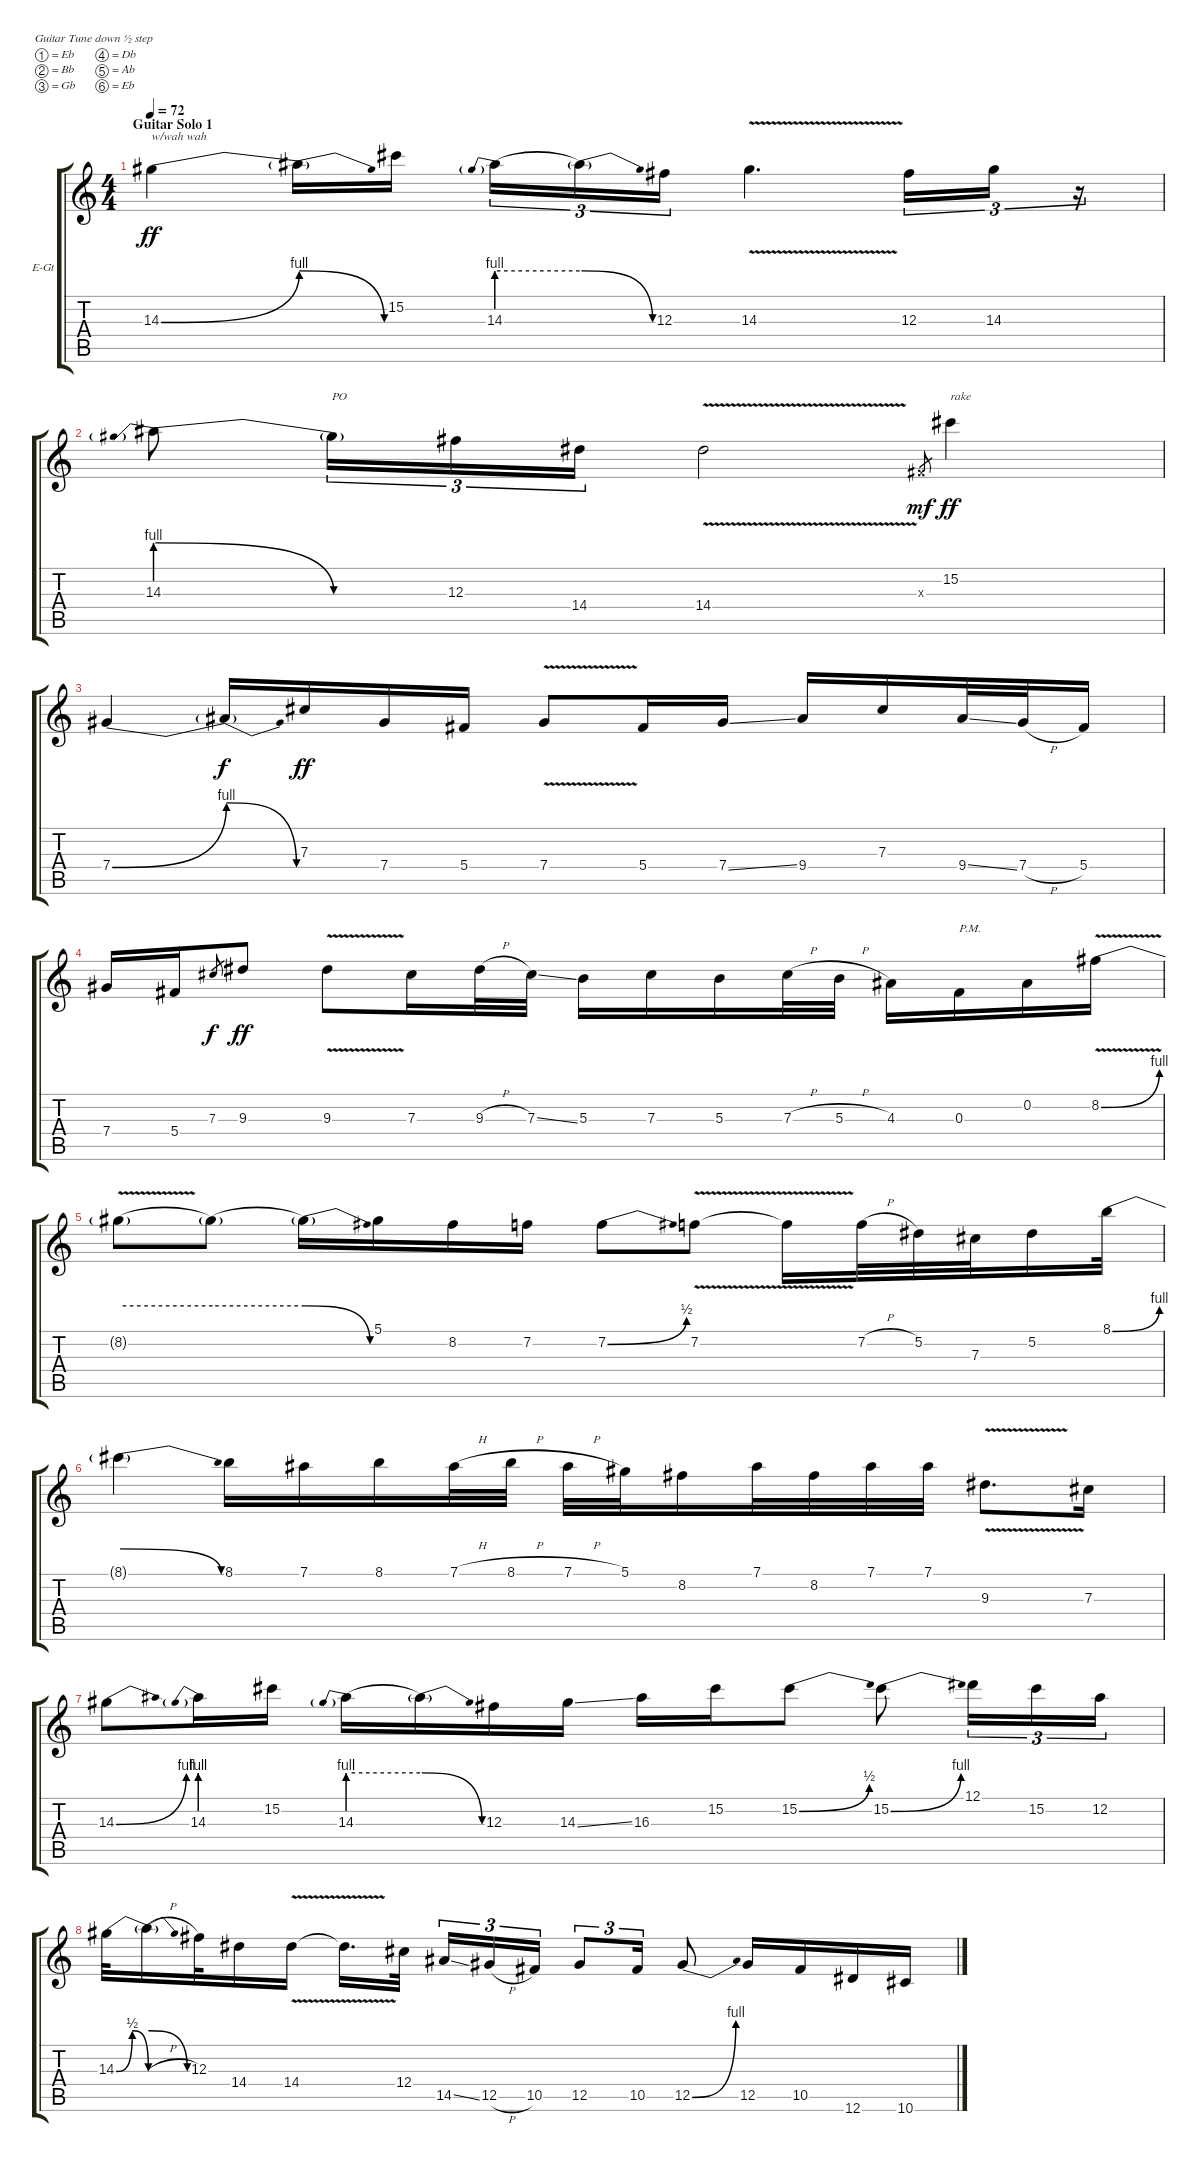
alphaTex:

\bracketExtendMode groupsimilarinstruments
\firstSystemTrackNameOrientation horizontal
\otherSystemsTrackNameOrientation horizontal
\track ("Guitar 1 (Slash)" "E-Gt") {multiBarRest instrument overdrivenguitar}
\staff {score tabs}
\tuning (Eb4 Bb3 Gb3 Db3 Ab2 Eb2)
\ts (4 4)
\section ("" "Guitar Solo 1")
\tempo 72
\clef g2
\ks c
14.3{be (bend 0 0 60 4)}.4{txt "w/wah wah" dy ff} 14.3{be (release 0 4 60 0) t}.16 15.2.16 14.3{be (prebend 0 4 60 4)}.16{tu (3 2)} 14.3{be (release 0 4 60 0) t}.16{tu (3 2)} 12.3.16{tu (3 2)} 14.3{v}.4{d} 12.3.16{tu (3 2)} 14.3.16{tu (3 2)} r.16{tu (3 2)} |
14.3{be (prebendrelease 0 4 60 0)}.8 14.3{be (hold 0 0 60 0) t}.16{tu (3 2) txt "PO"} 12.3.16{tu (3 2)} 14.4.16{tu (3 2)} 14.4{v}.2 0.3{x}.8{gr dy mf} 15.2.4{txt "rake" dy ff} |
7.4{be (bend 0 0 60 4)}.4 7.4{be (release 0 4 60 0) t}.16{dy f} 7.3.16{dy ff} 7.4.16 5.4.16 7.4{v}.8 5.4.16 7.4{ss}.16 9.4.16 7.3.16 9.4{ss}.32 7.4{h}.32 5.4.16 |
7.4.16 5.4.16 7.3.8{gr dy f} 9.3.8{dy ff} 9.3{v}.8 7.3.16 9.3{h}.32 7.3{ss}.32 5.3.16 7.3.16 5.3.16 7.3{h}.32 5.3{h}.32 4.3.16 0.3.16{txt "P.M."} 0.2.16 8.2{be (bend 0 0 60 4) v}.16 |
8.2{be (hold 0 4 60 4) t}.8 8.2{be (hold 0 4 60 4) t}.8 8.2{be (release 0 4 60 0) t}.16 5.1.16 8.2.16 7.2.16 7.2{be (bend 0 0 60 2)}.8 7.2{v}.8 7.2{v t}.16 7.2{h}.32 5.2.32 7.3.32 5.2.16 8.1{be (bend 0 0 60 4)}.32 |
8.1{be (release 0 4 60 0) t}.4 8.1.16 7.1.16 8.1.16 7.1{h}.32 8.1{h}.32 7.1{h}.32 5.1.32 8.2.16 7.1.32 8.2.32 7.1.32 7.1.32 9.3{v}.8{d} 7.3.16 |
14.3{be (bend 0 0 60 4)}.8 14.3{be (prebend 0 4 60 4)}.16 15.2.16 14.3{be (prebend 0 4 60 4)}.16 14.3{be (release 0 4 60 0) t}.16 12.3.16 14.3{ss}.16 16.3.16 15.2.16 15.2{be (bend 0 0 60 2)}.8 15.2{be (bend 0 0 60 4)}.8 12.1.16{tu (3 2)} 15.2.16{tu (3 2)} 12.2.16{tu (3 2)} |
14.3{be (bendrelease 0 0 30 2 30 2 60 0)}.32 14.3{be (release 0 2 60 0) h t}.16 12.3.32 14.4.16 14.4{v}.16 14.4{v t}.16{d} 12.4.32 14.5{ss}.16{tu (3 2)} 12.5{h}.16{tu (3 2)} 10.5.16{tu (3 2)} 12.5.8{tu (3 2)} 10.5.16{tu (3 2)} 12.5{be (bend 0 0 60 4)}.8 12.5.16 10.5.16 12.6.16 10.6.16
